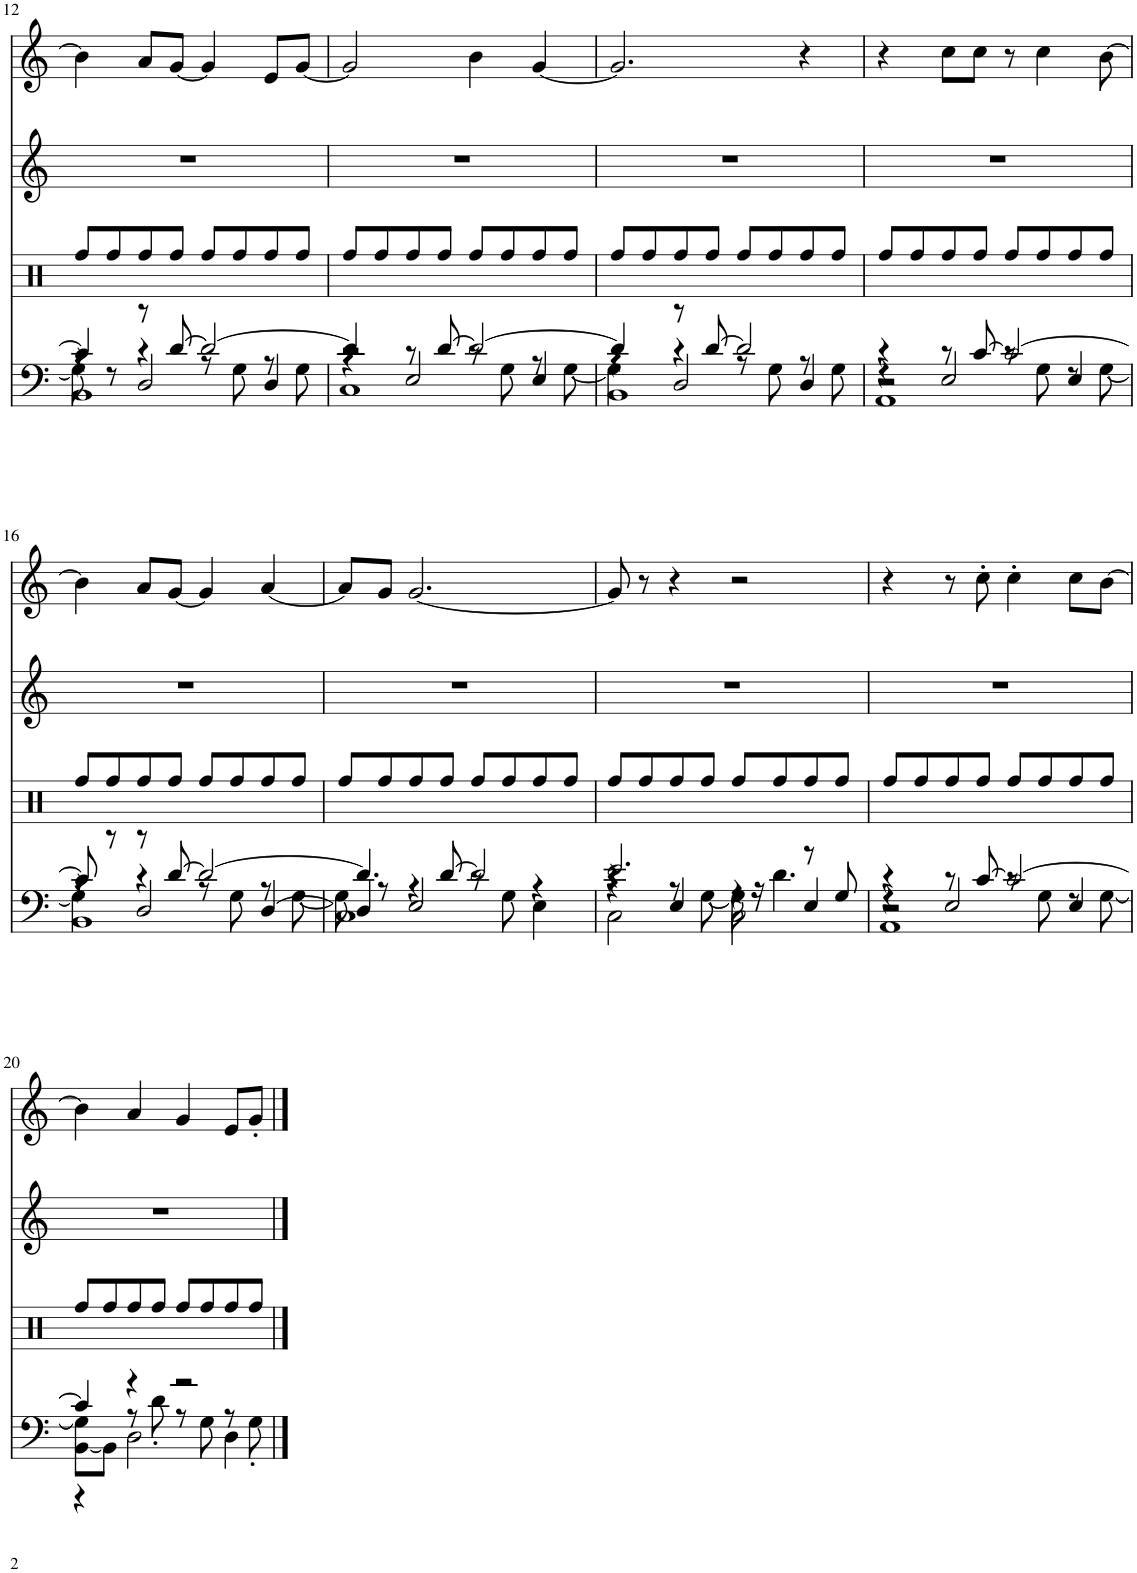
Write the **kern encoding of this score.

**kern	**kern	**kern	**kern
*part4	*part3	*part2	*part1
*staff4	*staff3	*staff2	*staff1
*I"Steel Gtr.	*I"Percussion	*I"Rock Organ	*I"Calliope
!!LO:PB:g=z
*clefG2	*clefX	*clefG2	*clefG2
*k[]	*k[]	*k[]	*k[]
*M4/4	*M4/4	*M4/4	*M4/4
=12	=12	=12	=12
*^	*	*	*
*	*^	*	*	*
*	*	*^	*	*	*
4c/]	8G\]	4r	1BB	8Rff/L	1r	4b\]
.	8r	.	.	8Rff/	.	.
8r	4r	2D/	.	8Rff/	.	8a/L
[8d/	.	.	.	8Rff/J	.	[8g/J
2d/_	8r	.	.	8Rff/L	.	4g/]
.	8G\	.	.	8Rff/	.	.
.	8r	4D/	.	8Rff/	.	8e/L
.	8G\	.	.	8Rff/J	.	[8g/J
=13	=13	=13	=13	=13	=13	=13
4d/]	2r	4r	1C	8Rff/L	1r	2g/]
.	.	.	.	8Rff/	.	.
8r	.	2E/	.	8Rff/	.	.
[8d/	.	.	.	8Rff/J	.	.
2d/_	8r	.	.	8Rff/L	.	4b\
.	8G\	.	.	8Rff/	.	.
.	8r	4E/	.	8Rff/	.	[4g/
.	[8G\	.	.	8Rff/J	.	.
=14	=14	=14	=14	=14	=14	=14
4d/]	4G\]	4r	1BB	8Rff/L	1r	2.g/]
.	.	.	.	8Rff/	.	.
8r	4r	2D/	.	8Rff/	.	.
[8d/	.	.	.	8Rff/J	.	.
2d/]	8r	.	.	8Rff/L	.	.
.	8G\	.	.	8Rff/	.	.
.	8r	4D/	.	8Rff/	.	4r
.	8G\	.	.	8Rff/J	.	.
=15	=15	=15	=15	=15	=15	=15
4r	2r	4r	1AA	8Rff/L	1r	4r
.	.	.	.	8Rff/	.	.
8r	.	2E/	.	8Rff/	.	8cc\L
[8c/	.	.	.	8Rff/J	.	8cc\J
2c/_	8r	.	.	8Rff/L	.	8r
.	8G\	.	.	8Rff/	.	4cc\
.	8r	4E/	.	8Rff/	.	.
.	[8G\	.	.	8Rff/J	.	[8b\
!!LO:LB:g=z
=16	=16	=16	=16	=16	=16	=16
8c/]	4G\]	4r	1BB	8Rff/L	1r	4b\]
8r	.	.	.	8Rff/	.	.
8r	4r	2D/	.	8Rff/	.	8a/L
[8d/	.	.	.	8Rff/J	.	[8g/J
2d/_	8r	.	.	8Rff/L	.	4g/]
.	8G\	.	.	8Rff/	.	.
.	8r	[4D/	.	8Rff/	.	[4a/
.	[8G\	.	.	8Rff/J	.	.
=17	=17	=17	=17	=17	=17	=17
4.d/]	8G\]	4D/]	1C	8Rff/L	1r	8a/L]
.	8r	.	.	8Rff/	.	8g/J
.	4r	2E/	.	8Rff/	.	[2.g/
[8d/	.	.	.	8Rff/J	.	.
2d/]	8r	.	.	8Rff/L	.	.
.	8G\	.	.	8Rff/	.	.
.	4E\	4r	.	8Rff/	.	.
.	.	.	.	8Rff/J	.	.
=18	=18	=18	=18	=18	=18	=18
2.e/	4r	4r	2C\	8Rff/L	1r	8g/]
.	.	.	.	8Rff/	.	8r
.	8r	4E/	.	8Rff/	.	4r
.	[8G\	.	.	8Rff/J	.	.
.	16G\]	4r	2C\	8Rff/L	.	2r
.	16r	.	.	.	.	.
.	4.d\	.	.	8Rff/	.	.
8r	.	4E/	.	8Rff/	.	.
8G/	.	.	.	8Rff/J	.	.
=19	=19	=19	=19	=19	=19	=19
4r	2r	4r	1AA	8Rff/L	1r	4r
.	.	.	.	8Rff/	.	.
8r	.	2E/	.	8Rff/	.	8r
[8c/	.	.	.	8Rff/J	.	8cc'\
2c/_	8r	.	.	8Rff/L	.	4cc'\
.	8G\	.	.	8Rff/	.	.
.	8r	4E/	.	8Rff/	.	8cc\L
.	[8G\	.	.	8Rff/J	.	[8b\J
*	*	*v	*v	*	*	*
!!LO:LB:g=z
=20	=20	=20	=20	=20	=20
4c/]	[8BB\ 8G\]L	4r	8Rff/L	1r	4b\]
.	8BB\J]	.	8Rff/	.	.
4r	8r	2D\	8Rff/	.	4a/
.	8d'\	.	8Rff/J	.	.
2r	8r	.	8Rff/L	.	4g/
.	8G\	.	8Rff/	.	.
.	8r	4D\	8Rff/	.	8e/L
.	8G'\	.	8Rff/J	.	8g'/J
*v	*v	*v	*	*	*
==	==	==	==
*-	*-	*-	*-
